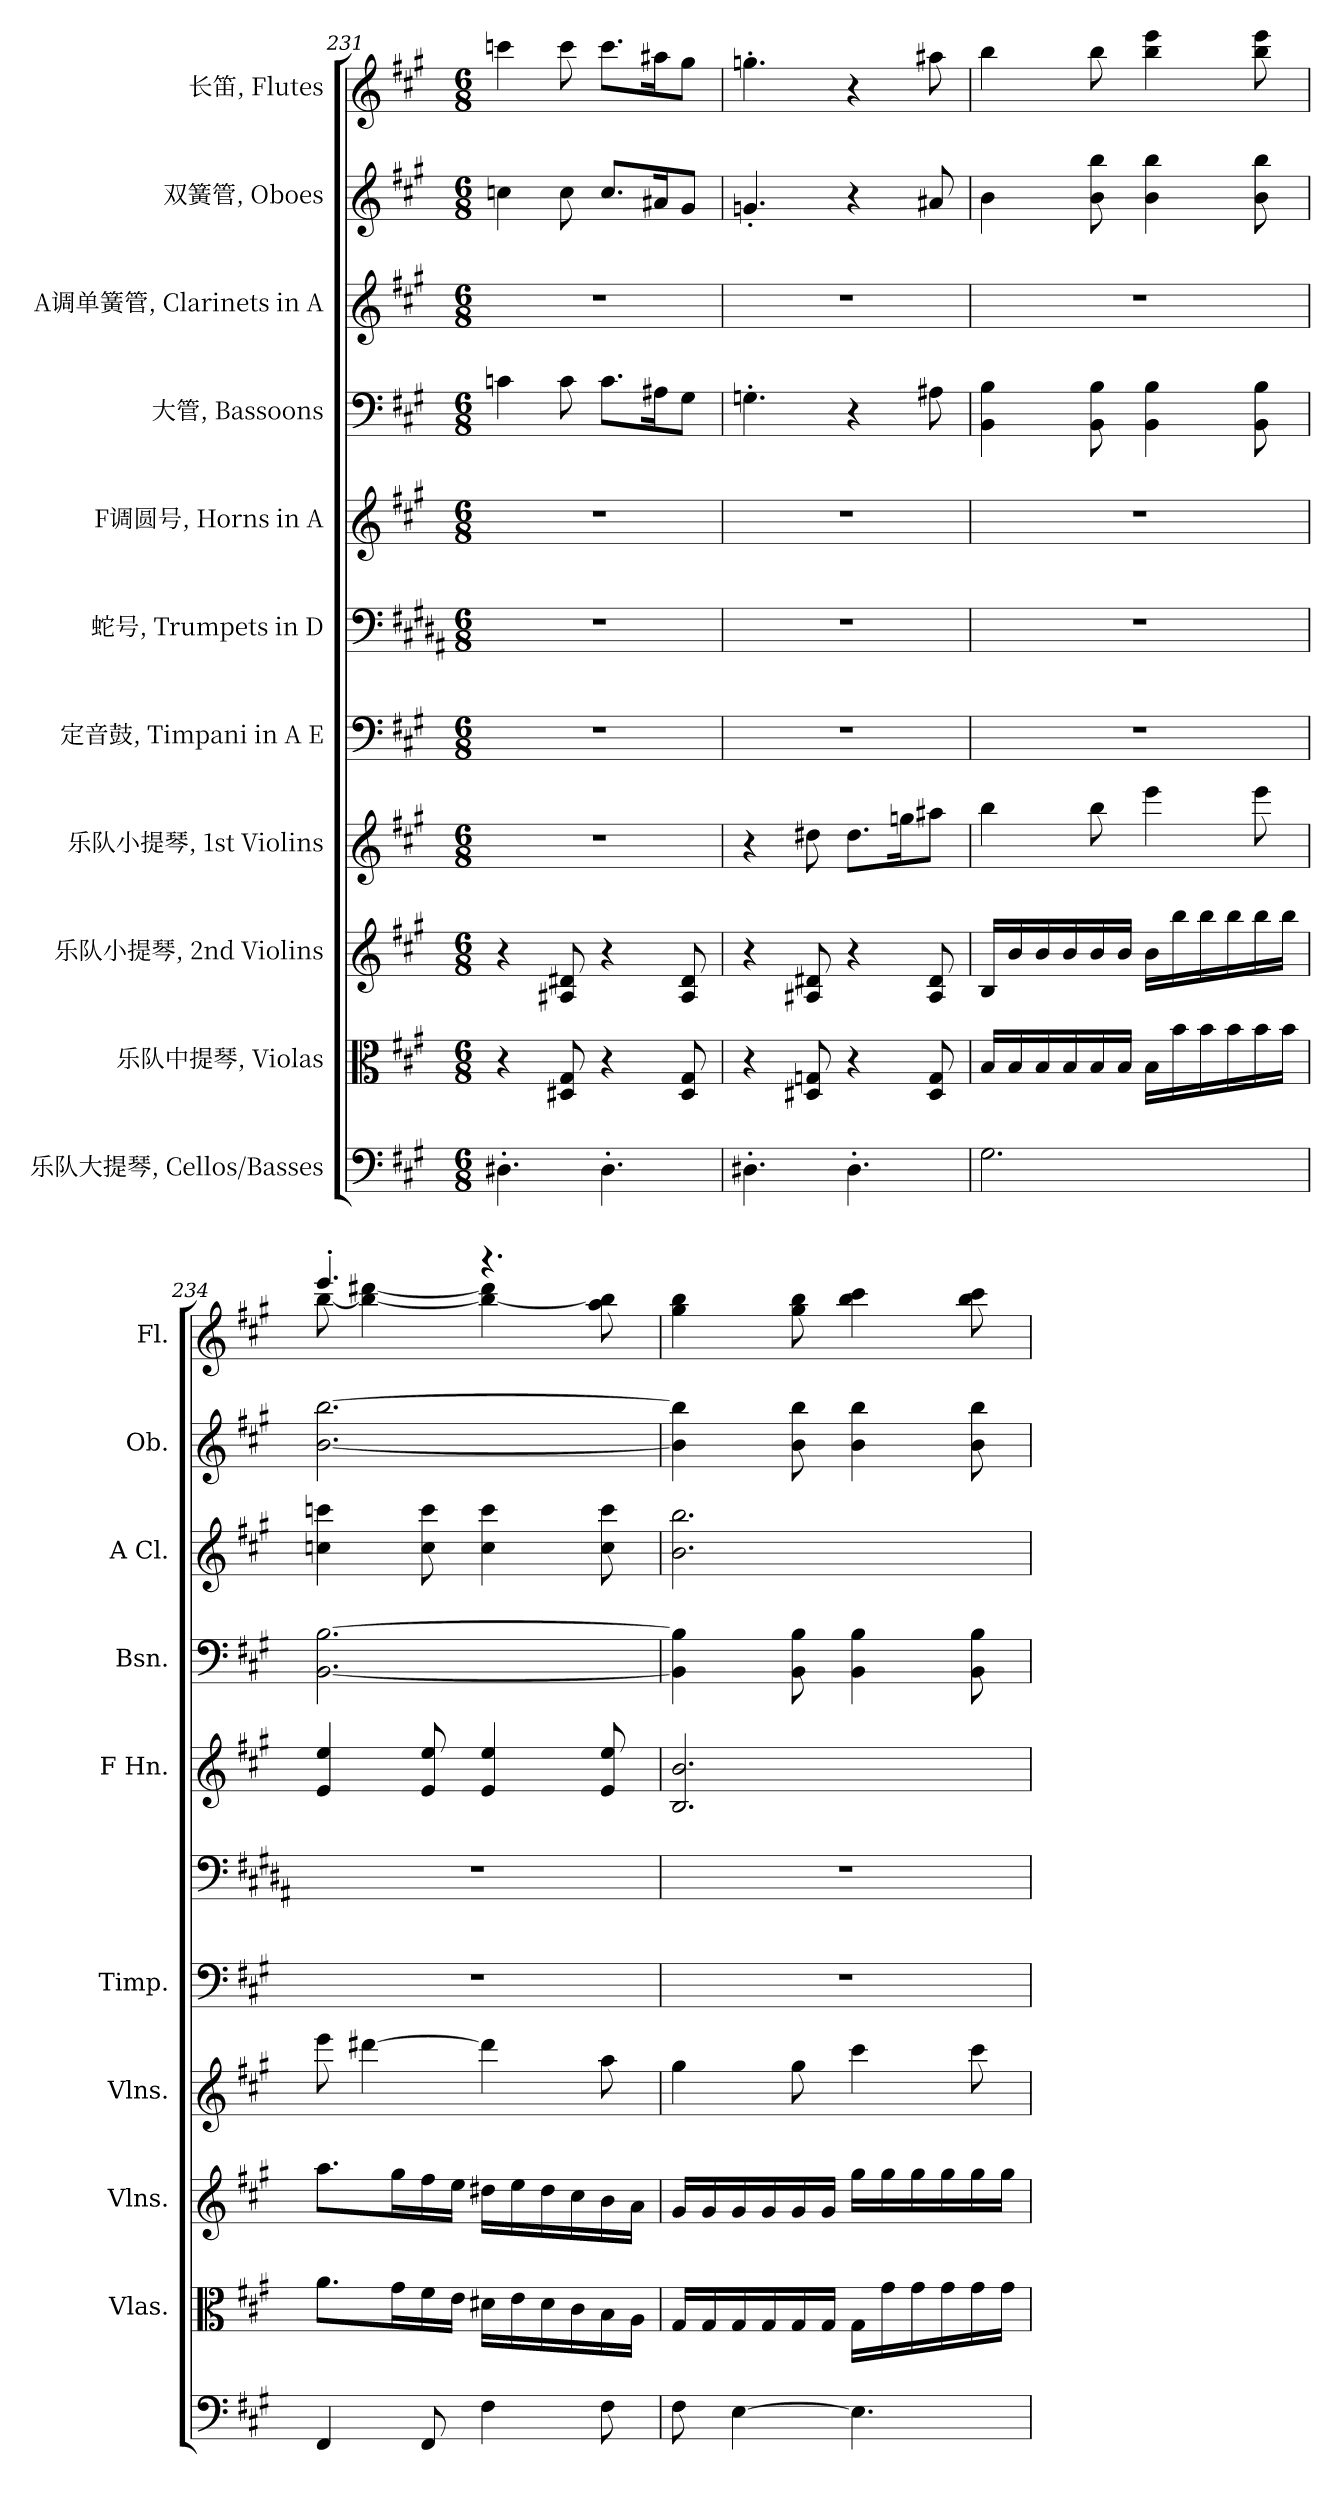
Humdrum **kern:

**kern	**kern	**kern	**kern	**kern	**kern	**kern	**kern	**kern	**kern	**kern
*part11	*part10	*part9	*part8	*part7	*part6	*part5	*part4	*part3	*part2	*part1
*staff11	*staff10	*staff9	*staff8	*staff7	*staff6	*staff5	*staff4	*staff3	*staff2	*staff1
*I"乐队大提琴, Cellos/Basses	*I"乐队中提琴, Violas	*I"乐队小提琴, 2nd Violins	*I"乐队小提琴, 1st Violins	*I"定音鼓, Timpani in A E	*I"蛇号, Trumpets in D	*I"F调圆号, Horns in A	*I"大管, Bassoons	*I"A调单簧管, Clarinets in A	*I"双簧管, Oboes	*I"长笛, Flutes
*	*I'Vlas.	*I'Vlns.	*I'Vlns.	*I'Timp.	*	*I'F Hn.	*I'Bsn.	*I'A Cl.	*I'Ob.	*I'Fl.
*clefF4	*clefC3	*clefG2	*clefG2	*clefF4	*clefF4	*clefG2	*clefF4	*clefG2	*clefG2	*clefG2
*	*	*	*	*	*ITrd1c2	*ITrd4c7	*	*ITrd2c3	*	*
*k[f#c#g#]	*k[f#c#g#]	*k[f#c#g#]	*k[f#c#g#]	*k[f#c#g#]	*k[f#c#g#]	*k[f#c#]	*k[f#c#g#]	*k[f#c#g#d#a#e#]	*k[f#c#g#]	*k[f#c#g#]
*M6/8	*M6/8	*M6/8	*M6/8	*M6/8	*M6/8	*M6/8	*M6/8	*M6/8	*M6/8	*M6/8
=231	=231	=231	=231	=231	=231	=231	=231	=231	=231	=231
4.D#X'\	4r	4r	2.r	2.r	2.r	2.r	4cn\	2.r	4ccn\	4cccn\
.	8D#X/ 8G#/	8A#X/ 8d#X/	.	.	.	.	8c\	.	8cc\	8ccc\
4.D#'\	4r	4r	.	.	.	.	8.c\L	.	8.cc/L	8.ccc\L
.	.	.	.	.	.	.	16A#X\K	.	16a#X/K	16aa#X\K
.	8D#/ 8G#/	8A#/ 8d#/	.	.	.	.	8G#\J	.	8g#/J	8gg#\J
!!LO:PB:g=z
=232	=232	=232	=232	=232	=232	=232	=232	=232	=232	=232
4.D#X'\	4r	4r	4r	2.r	2.r	2.r	4.Gn'\	2.r	4.gn'/	4.ggn'\
.	8D#X/ 8Gn/	8A#X/ 8d#X/	8dd#X\	.	.	.	.	.	.	.
4.D#'\	4r	4r	8.dd#\L	.	.	.	4r	.	4r	4r
.	.	.	16ggn\K	.	.	.	.	.	.	.
.	8D#/ 8G/	8A#/ 8d#/	8aa#X\J	.	.	.	8A#X\	.	8a#X/	8aa#X\
=233	=233	=233	=233	=233	=233	=233	=233	=233	=233	=233
2.G#\	16B/LL	16B/LL	4bb\	2.r	2.r	2.r	4BB\ 4B\	2.r	4b\	4bb\
.	16B/	16b/	.	.	.	.	.	.	.	.
.	16B/	16b/	.	.	.	.	.	.	.	.
.	16B/	16b/	.	.	.	.	.	.	.	.
.	16B/	16b/	8bb\	.	.	.	8BB\ 8B\	.	8b\ 8bb\	8bb\
.	16B/JJ	16b/JJ	.	.	.	.	.	.	.	.
.	16B\LL	16b\LL	4eee\	.	.	.	4BB\ 4B\	.	4b\ 4bb\	4bb\ 4eee\
.	16b\	16bb\	.	.	.	.	.	.	.	.
.	16b\	16bb\	.	.	.	.	.	.	.	.
.	16b\	16bb\	.	.	.	.	.	.	.	.
.	16b\	16bb\	8eee\	.	.	.	8BB\ 8B\	.	8b\ 8bb\	8bb\ 8eee\
.	16b\JJ	16bb\JJ	.	.	.	.	.	.	.	.
=234	=234	=234	=234	=234	=234	=234	=234	=234	=234	=234
*	*	*	*	*	*	*	*	*	*	*^
4FF#/	8.a\L	8.aa\L	8eee\	2.r	2.r	4A/ 4a/	[2.BB\ [2.B\	4an\ 4aan\	[2.b\ [2.bb\	4.eee'/	[8bb\
.	.	.	[4ddd#X\	.	.	.	.	.	.	.	4bb\_ [4ddd#X\
.	16g#\L	16gg#\L	.	.	.	.	.	.	.	.	.
8FF#/	16f#\	16ff#\	.	.	.	8A/ 8a/	.	8a\ 8aa\	.	.	.
.	16e\JJ	16ee\JJ	.	.	.	.	.	.	.	.	.
4F#\	16d#X\LL	16dd#X\LL	4ddd#\]	.	.	4A/ 4a/	.	4a\ 4aa\	.	4.r	4bb\_ 4ddd#\]
.	16e\	16ee\	.	.	.	.	.	.	.	.	.
.	16d#\	16dd#\	.	.	.	.	.	.	.	.	.
.	16c#\	16cc#\	.	.	.	.	.	.	.	.	.
8F#\	16B\	16b\	8aa\	.	.	8A/ 8a/	.	8a\ 8aa\	.	.	8aa\ 8bb\]
.	16A\JJ	16a\JJ	.	.	.	.	.	.	.	.	.
*	*	*	*	*	*	*	*	*	*	*v	*v
!!LO:PB:g=z
=235	=235	=235	=235	=235	=235	=235	=235	=235	=235	=235
8F#\	16G#/LL	16g#/LL	4gg#\	2.r	2.r	2.E/ 2.e/	4BB\] 4B\]	2.g#\ 2.gg#\	4b\] 4bb\]	4gg#\ 4bb\
.	16G#/	16g#/	.	.	.	.	.	.	.	.
[4E\	16G#/	16g#/	.	.	.	.	.	.	.	.
.	16G#/	16g#/	.	.	.	.	.	.	.	.
.	16G#/	16g#/	8gg#\	.	.	.	8BB\ 8B\	.	8b\ 8bb\	8gg#\ 8bb\
.	16G#/JJ	16g#/JJ	.	.	.	.	.	.	.	.
4.E\]	16G#\LL	16gg#\LL	4ccc#\	.	.	.	4BB\ 4B\	.	4b\ 4bb\	4bb\ 4ccc#\
.	16g#\	16gg#\	.	.	.	.	.	.	.	.
.	16g#\	16gg#\	.	.	.	.	.	.	.	.
.	16g#\	16gg#\	.	.	.	.	.	.	.	.
.	16g#\	16gg#\	8ccc#\	.	.	.	8BB\ 8B\	.	8b\ 8bb\	8bb\ 8ccc#\
.	16g#\JJ	16gg#\JJ	.	.	.	.	.	.	.	.
=	=	=	=	=	=	=	=	=	=	=
*-	*-	*-	*-	*-	*-	*-	*-	*-	*-	*-
